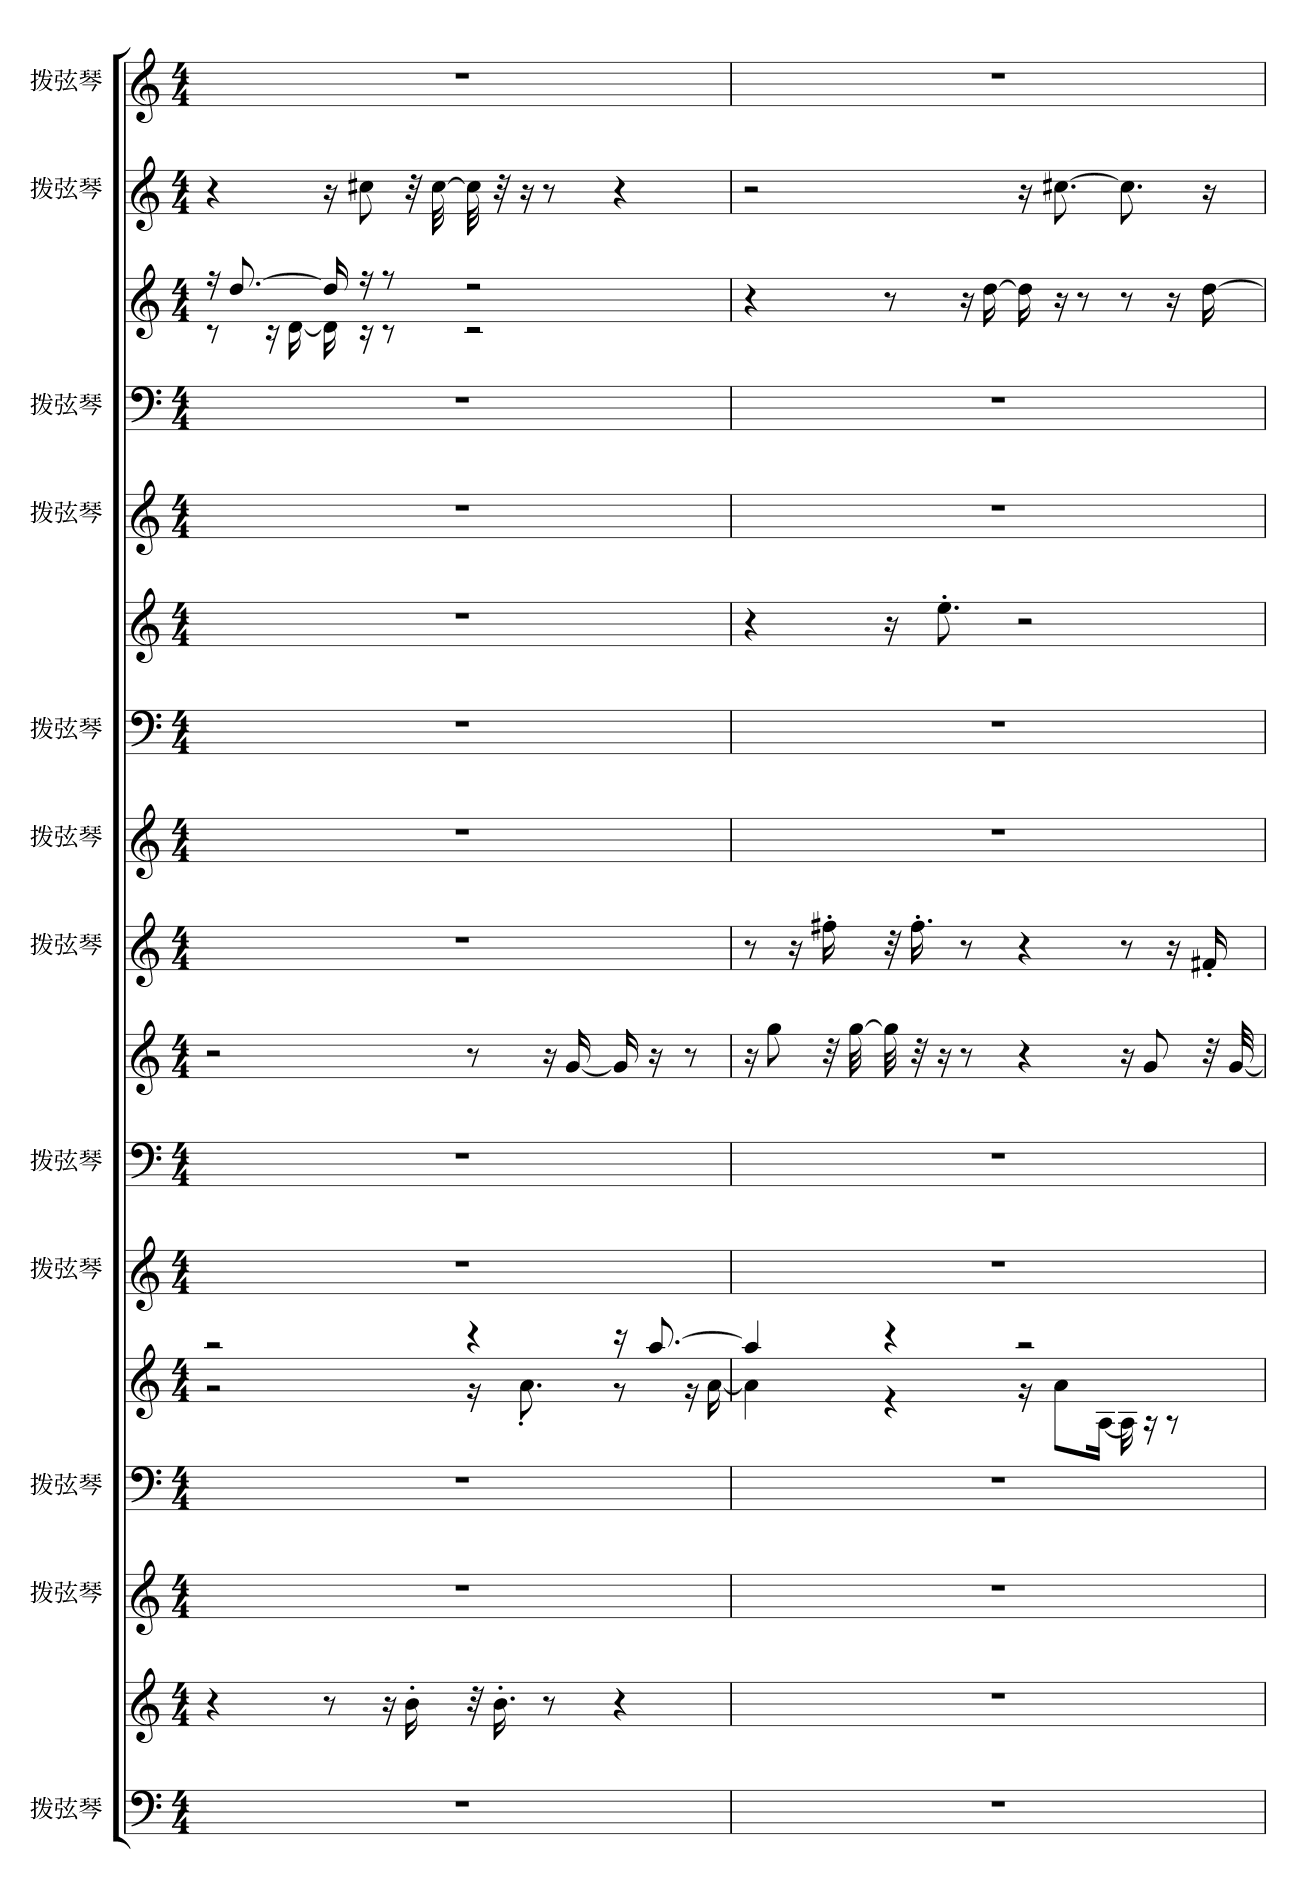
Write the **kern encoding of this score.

**kern	**kern	**kern	**kern	**kern	**kern	**kern	**kern	**kern	**kern	**kern	**kern	**kern	**kern	**kern	**kern	**kern
*part12	*part12	*part11	*part10	*part10	*part9	*part8	*part8	*part7	*part6	*part5	*part5	*part4	*part3	*part3	*part2	*part1
*staff17	*staff16	*staff15	*staff14	*staff13	*staff12	*staff11	*staff10	*staff9	*staff8	*staff7	*staff6	*staff5	*staff4	*staff3	*staff2	*staff1
*I"拨弦琴	*	*I"拨弦琴	*I"拨弦琴	*	*I"拨弦琴	*I"拨弦琴	*	*I"拨弦琴	*I"拨弦琴	*I"拨弦琴	*	*I"拨弦琴	*I"拨弦琴	*	*I"拨弦琴	*I"拨弦琴
*clefF4	*clefG2	*clefG2	*clefF4	*clefG2	*clefG2	*clefF4	*clefG2	*clefG2	*clefG2	*clefF4	*clefG2	*clefG2	*clefF4	*clefG2	*clefG2	*clefG2
*k[]	*k[]	*k[]	*k[]	*k[]	*k[]	*k[]	*k[]	*k[]	*k[]	*k[]	*k[]	*k[]	*k[]	*k[]	*k[]	*k[]
*M4/4	*M4/4	*M4/4	*M4/4	*M4/4	*M4/4	*M4/4	*M4/4	*M4/4	*M4/4	*M4/4	*M4/4	*M4/4	*M4/4	*M4/4	*M4/4	*M4/4
*MM120	*MM120	*MM120	*MM120	*MM120	*MM120	*MM120	*MM120	*MM120	*MM120	*MM120	*MM120	*MM120	*MM120	*MM120	*MM120	*MM120
=1	=1	=1	=1	=1	=1	=1	=1	=1	=1	=1	=1	=1	=1	=1	=1	=1
*	*	*	*	*^	*	*	*	*	*	*	*	*	*	*^	*	*
1r	4r	1r	1r	2r	2r	1r	1r	2r	1r	1r	1r	1r	1r	1r	16r	8r	4r	1r
.	.	.	.	.	.	.	.	.	.	.	.	.	.	.	[8.dd/	.	.	.
.	.	.	.	.	.	.	.	.	.	.	.	.	.	.	.	16r	.	.
.	.	.	.	.	.	.	.	.	.	.	.	.	.	.	.	[16d\	.	.
.	8r	.	.	.	.	.	.	.	.	.	.	.	.	.	16dd/]	16d\]	16r	.
.	.	.	.	.	.	.	.	.	.	.	.	.	.	.	16r	16r	8cc#X\	.
.	16r	.	.	.	.	.	.	.	.	.	.	.	.	.	8r	8r	.	.
.	16b'\	.	.	.	.	.	.	.	.	.	.	.	.	.	.	.	32r	.
.	.	.	.	.	.	.	.	.	.	.	.	.	.	.	.	.	[32cc#\	.
.	32r	.	.	4r	16r	.	.	8r	.	.	.	.	.	.	2r	2r	32cc#\]	.
.	16.b'\	.	.	.	.	.	.	.	.	.	.	.	.	.	.	.	32r	.
.	.	.	.	.	8.a'\	.	.	.	.	.	.	.	.	.	.	.	16r	.
.	8r	.	.	.	.	.	.	16r	.	.	.	.	.	.	.	.	8r	.
.	.	.	.	.	.	.	.	[16g/	.	.	.	.	.	.	.	.	.	.
.	4r	.	.	16r	8r	.	.	16g/]	.	.	.	.	.	.	.	.	4r	.
.	.	.	.	[8.aa/	.	.	.	16r	.	.	.	.	.	.	.	.	.	.
.	.	.	.	.	16r	.	.	8r	.	.	.	.	.	.	.	.	.	.
.	.	.	.	.	[16a\	.	.	.	.	.	.	.	.	.	.	.	.	.
*	*	*	*	*	*	*	*	*	*	*	*	*	*	*	*v	*v	*	*
=2	=2	=2	=2	=2	=2	=2	=2	=2	=2	=2	=2	=2	=2	=2	=2	=2	=2
1r	1r	1r	1r	4aa/]	4a\]	1r	1r	16r	8r	1r	1r	4r	1r	1r	4r	2r	1r
.	.	.	.	.	.	.	.	8gg\	.	.	.	.	.	.	.	.	.
.	.	.	.	.	.	.	.	.	16r	.	.	.	.	.	.	.	.
.	.	.	.	.	.	.	.	32r	16ff#X'\	.	.	.	.	.	.	.	.
.	.	.	.	.	.	.	.	[32gg\	.	.	.	.	.	.	.	.	.
.	.	.	.	4r	4r	.	.	32gg\]	32r	.	.	16r	.	.	8r	.	.
.	.	.	.	.	.	.	.	32r	16.ff#'\	.	.	.	.	.	.	.	.
.	.	.	.	.	.	.	.	16r	.	.	.	8.ee'\	.	.	.	.	.
.	.	.	.	.	.	.	.	8r	8r	.	.	.	.	.	16r	.	.
.	.	.	.	.	.	.	.	.	.	.	.	.	.	.	[16dd\	.	.
.	.	.	.	2r	16r	.	.	4r	4r	.	.	2r	.	.	16dd\]	16r	.
.	.	.	.	.	8a\L	.	.	.	.	.	.	.	.	.	16r	[8.cc#X\	.
.	.	.	.	.	.	.	.	.	.	.	.	.	.	.	8r	.	.
.	.	.	.	.	[16A\Jk	.	.	.	.	.	.	.	.	.	.	.	.
.	.	.	.	.	16A\]	.	.	16r	8r	.	.	.	.	.	8r	8.cc#\]	.
.	.	.	.	.	16r	.	.	8g/	.	.	.	.	.	.	.	.	.
.	.	.	.	.	8r	.	.	.	16r	.	.	.	.	.	16r	.	.
.	.	.	.	.	.	.	.	32r	16f#X'/	.	.	.	.	.	[16dd\	16r	.
.	.	.	.	.	.	.	.	[32g/	.	.	.	.	.	.	.	.	.
*	*	*	*	*v	*v	*	*	*	*	*	*	*	*	*	*	*	*
=	=	=	=	=	=	=	=	=	=	=	=	=	=	=	=	=
*-	*-	*-	*-	*-	*-	*-	*-	*-	*-	*-	*-	*-	*-	*-	*-	*-
